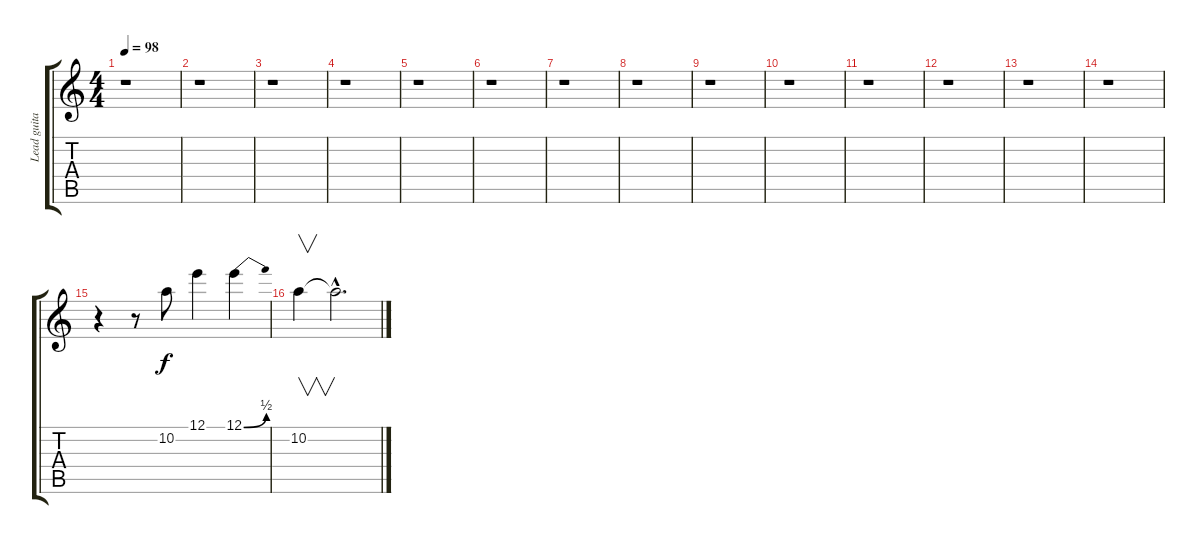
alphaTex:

\track ("Lead guitar" "Lead guita") {instrument distortionguitar}
\staff {score tabs}
\tuning (E4 B3 G3 D3 A2 E2) {hide}
\ts (4 4)
\tempo 98
\clef g2
\ks c
r.1{dy f} |
r.1 |
r.1 |
r.1 |
r.1 |
r.1 |
r.1 |
r.1 |
r.1 |
r.1 |
r.1 |
r.1 |
r.1 |
r.1 |
r.4 r.8 10.2.8 12.1.4 12.1{be (bend 0 0 60 2)}.4 |
10.2.4{v} 10.2{hac t}.2{d}
